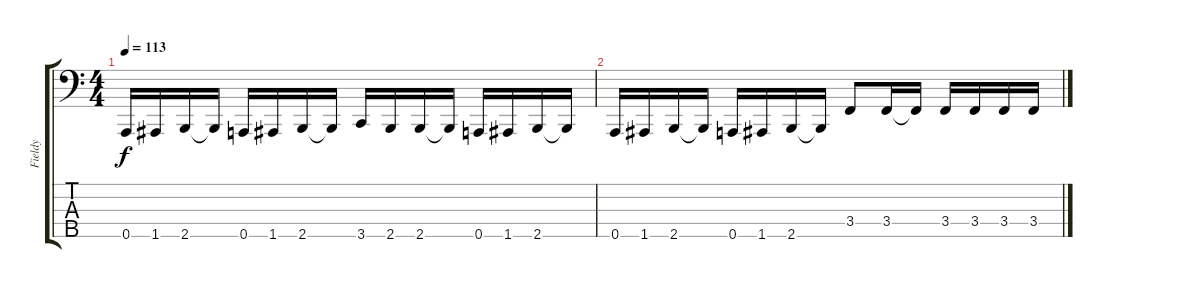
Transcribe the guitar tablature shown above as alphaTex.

\track ("Fieldy" "Fieldy") {instrument slapbass1}
\staff {score tabs}
\tuning (F2 C2 G1 D1 A0) {hide}
\ts (4 4)
\tempo 113
\clef f4
\ks c
0.5.16{dy f} 1.5.16 2.5.16 2.5{t}.16 0.5.16 1.5.16 2.5.16 2.5{t}.16 3.5.16 2.5.16 2.5.16 2.5{t}.16 0.5.16 1.5.16 2.5.16 2.5{t}.16 |
0.5.16 1.5.16 2.5.16 2.5{t}.16 0.5.16 1.5.16 2.5.16 2.5{t}.16 3.4.8 3.4.16 3.4{t}.16 3.4.16 3.4.16 3.4.16 3.4.16
